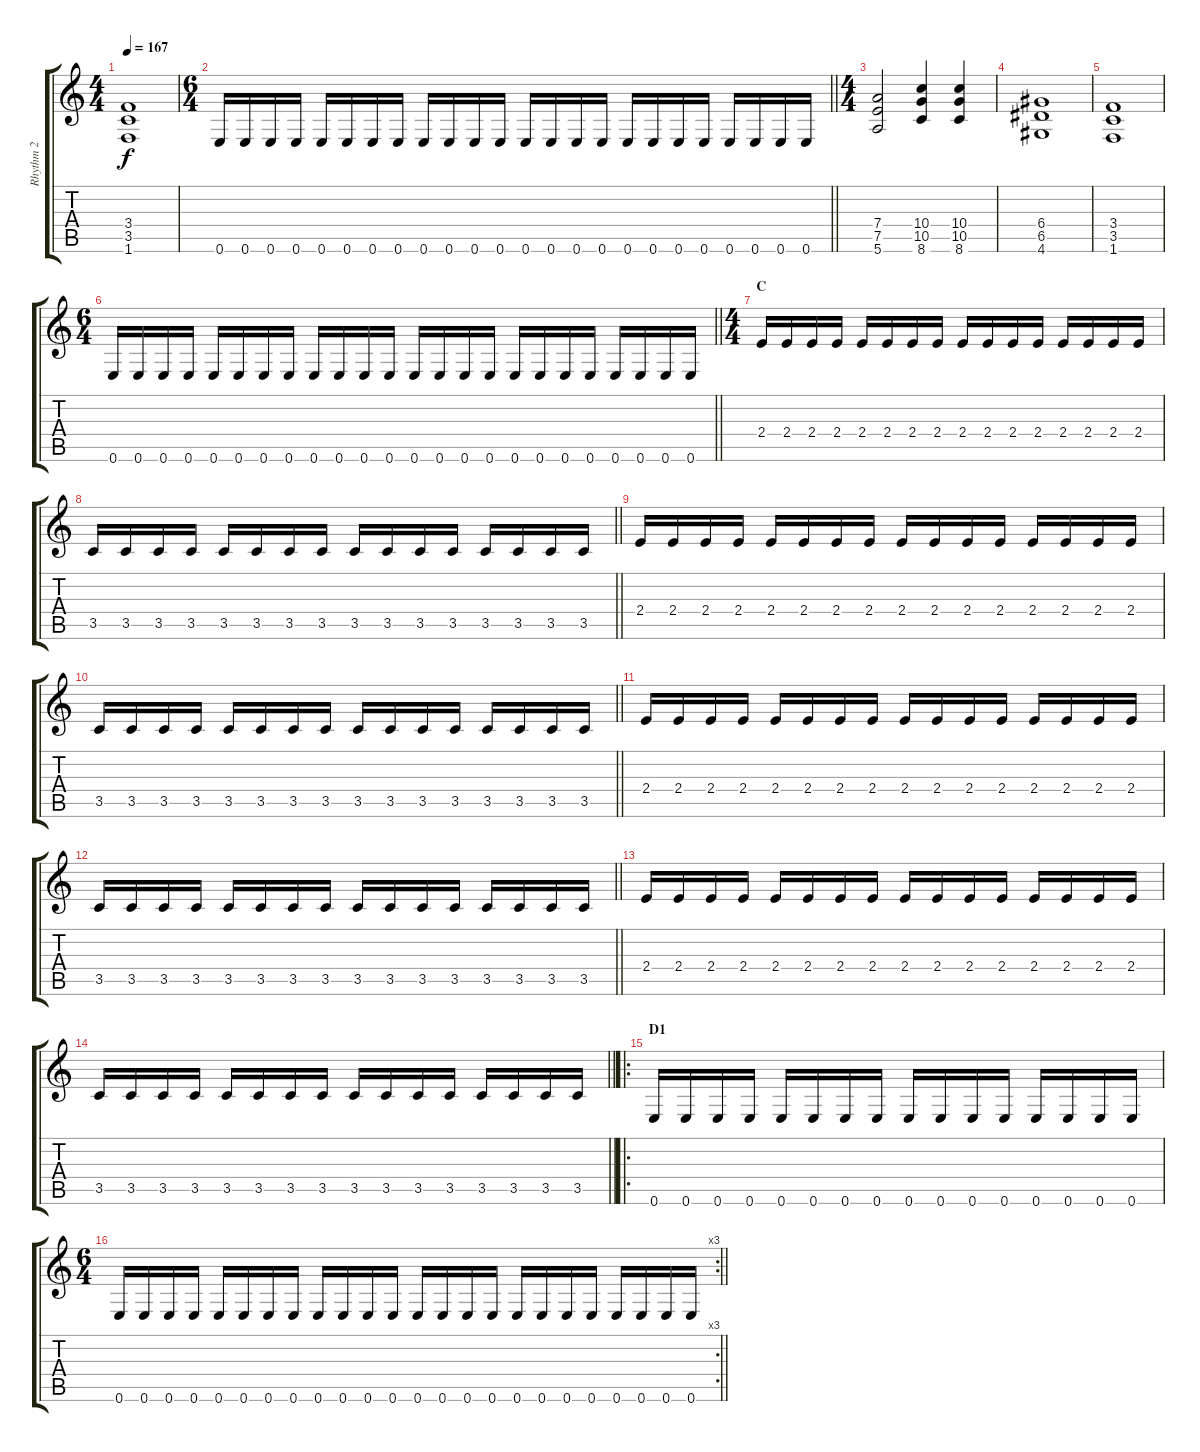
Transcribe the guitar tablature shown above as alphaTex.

\track ("Rhythm 2" "Rhythm 2") {instrument distortionguitar}
\staff {score tabs}
\tuning (E4 B3 G3 D3 A2 E2) {hide}
\ts (4 4)
\tempo 167
\clef g2
\ks c
(3.4 3.5 1.6).1{dy f} |
\ts (6 4)
\barLineRight lightlight
0.6.16 0.6.16 0.6.16 0.6.16 0.6.16 0.6.16 0.6.16 0.6.16 0.6.16 0.6.16 0.6.16 0.6.16 0.6.16 0.6.16 0.6.16 0.6.16 0.6.16 0.6.16 0.6.16 0.6.16 0.6.16 0.6.16 0.6.16 0.6.16 |
\ts (4 4)
\section ("" "")
(7.4 7.5 5.6).2 (10.4 10.5 8.6).4 (10.4 10.5 8.6).4 |
(6.4 6.5 4.6).1 |
(3.4 3.5 1.6).1 |
\ts (6 4)
\barLineRight lightlight
0.6.16 0.6.16 0.6.16 0.6.16 0.6.16 0.6.16 0.6.16 0.6.16 0.6.16 0.6.16 0.6.16 0.6.16 0.6.16 0.6.16 0.6.16 0.6.16 0.6.16 0.6.16 0.6.16 0.6.16 0.6.16 0.6.16 0.6.16 0.6.16 |
\ts (4 4)
\section ("" "C")
2.4.16 2.4.16 2.4.16 2.4.16 2.4.16 2.4.16 2.4.16 2.4.16 2.4.16 2.4.16 2.4.16 2.4.16 2.4.16 2.4.16 2.4.16 2.4.16 |
\barLineRight lightlight
3.5.16 3.5.16 3.5.16 3.5.16 3.5.16 3.5.16 3.5.16 3.5.16 3.5.16 3.5.16 3.5.16 3.5.16 3.5.16 3.5.16 3.5.16 3.5.16 |
\section ("" "")
2.4.16 2.4.16 2.4.16 2.4.16 2.4.16 2.4.16 2.4.16 2.4.16 2.4.16 2.4.16 2.4.16 2.4.16 2.4.16 2.4.16 2.4.16 2.4.16 |
\barLineRight lightlight
3.5.16 3.5.16 3.5.16 3.5.16 3.5.16 3.5.16 3.5.16 3.5.16 3.5.16 3.5.16 3.5.16 3.5.16 3.5.16 3.5.16 3.5.16 3.5.16 |
\section ("" "")
2.4.16 2.4.16 2.4.16 2.4.16 2.4.16 2.4.16 2.4.16 2.4.16 2.4.16 2.4.16 2.4.16 2.4.16 2.4.16 2.4.16 2.4.16 2.4.16 |
\barLineRight lightlight
3.5.16 3.5.16 3.5.16 3.5.16 3.5.16 3.5.16 3.5.16 3.5.16 3.5.16 3.5.16 3.5.16 3.5.16 3.5.16 3.5.16 3.5.16 3.5.16 |
\section ("" "")
2.4.16 2.4.16 2.4.16 2.4.16 2.4.16 2.4.16 2.4.16 2.4.16 2.4.16 2.4.16 2.4.16 2.4.16 2.4.16 2.4.16 2.4.16 2.4.16 |
\barLineRight lightlight
3.5.16 3.5.16 3.5.16 3.5.16 3.5.16 3.5.16 3.5.16 3.5.16 3.5.16 3.5.16 3.5.16 3.5.16 3.5.16 3.5.16 3.5.16 3.5.16 |
\ro
\section ("" "D1")
0.6.16 0.6.16 0.6.16 0.6.16 0.6.16 0.6.16 0.6.16 0.6.16 0.6.16 0.6.16 0.6.16 0.6.16 0.6.16 0.6.16 0.6.16 0.6.16 |
\rc 3
\ts (6 4)
\barLineRight lightlight
0.6.16 0.6.16 0.6.16 0.6.16 0.6.16 0.6.16 0.6.16 0.6.16 0.6.16 0.6.16 0.6.16 0.6.16 0.6.16 0.6.16 0.6.16 0.6.16 0.6.16 0.6.16 0.6.16 0.6.16 0.6.16 0.6.16 0.6.16 0.6.16
